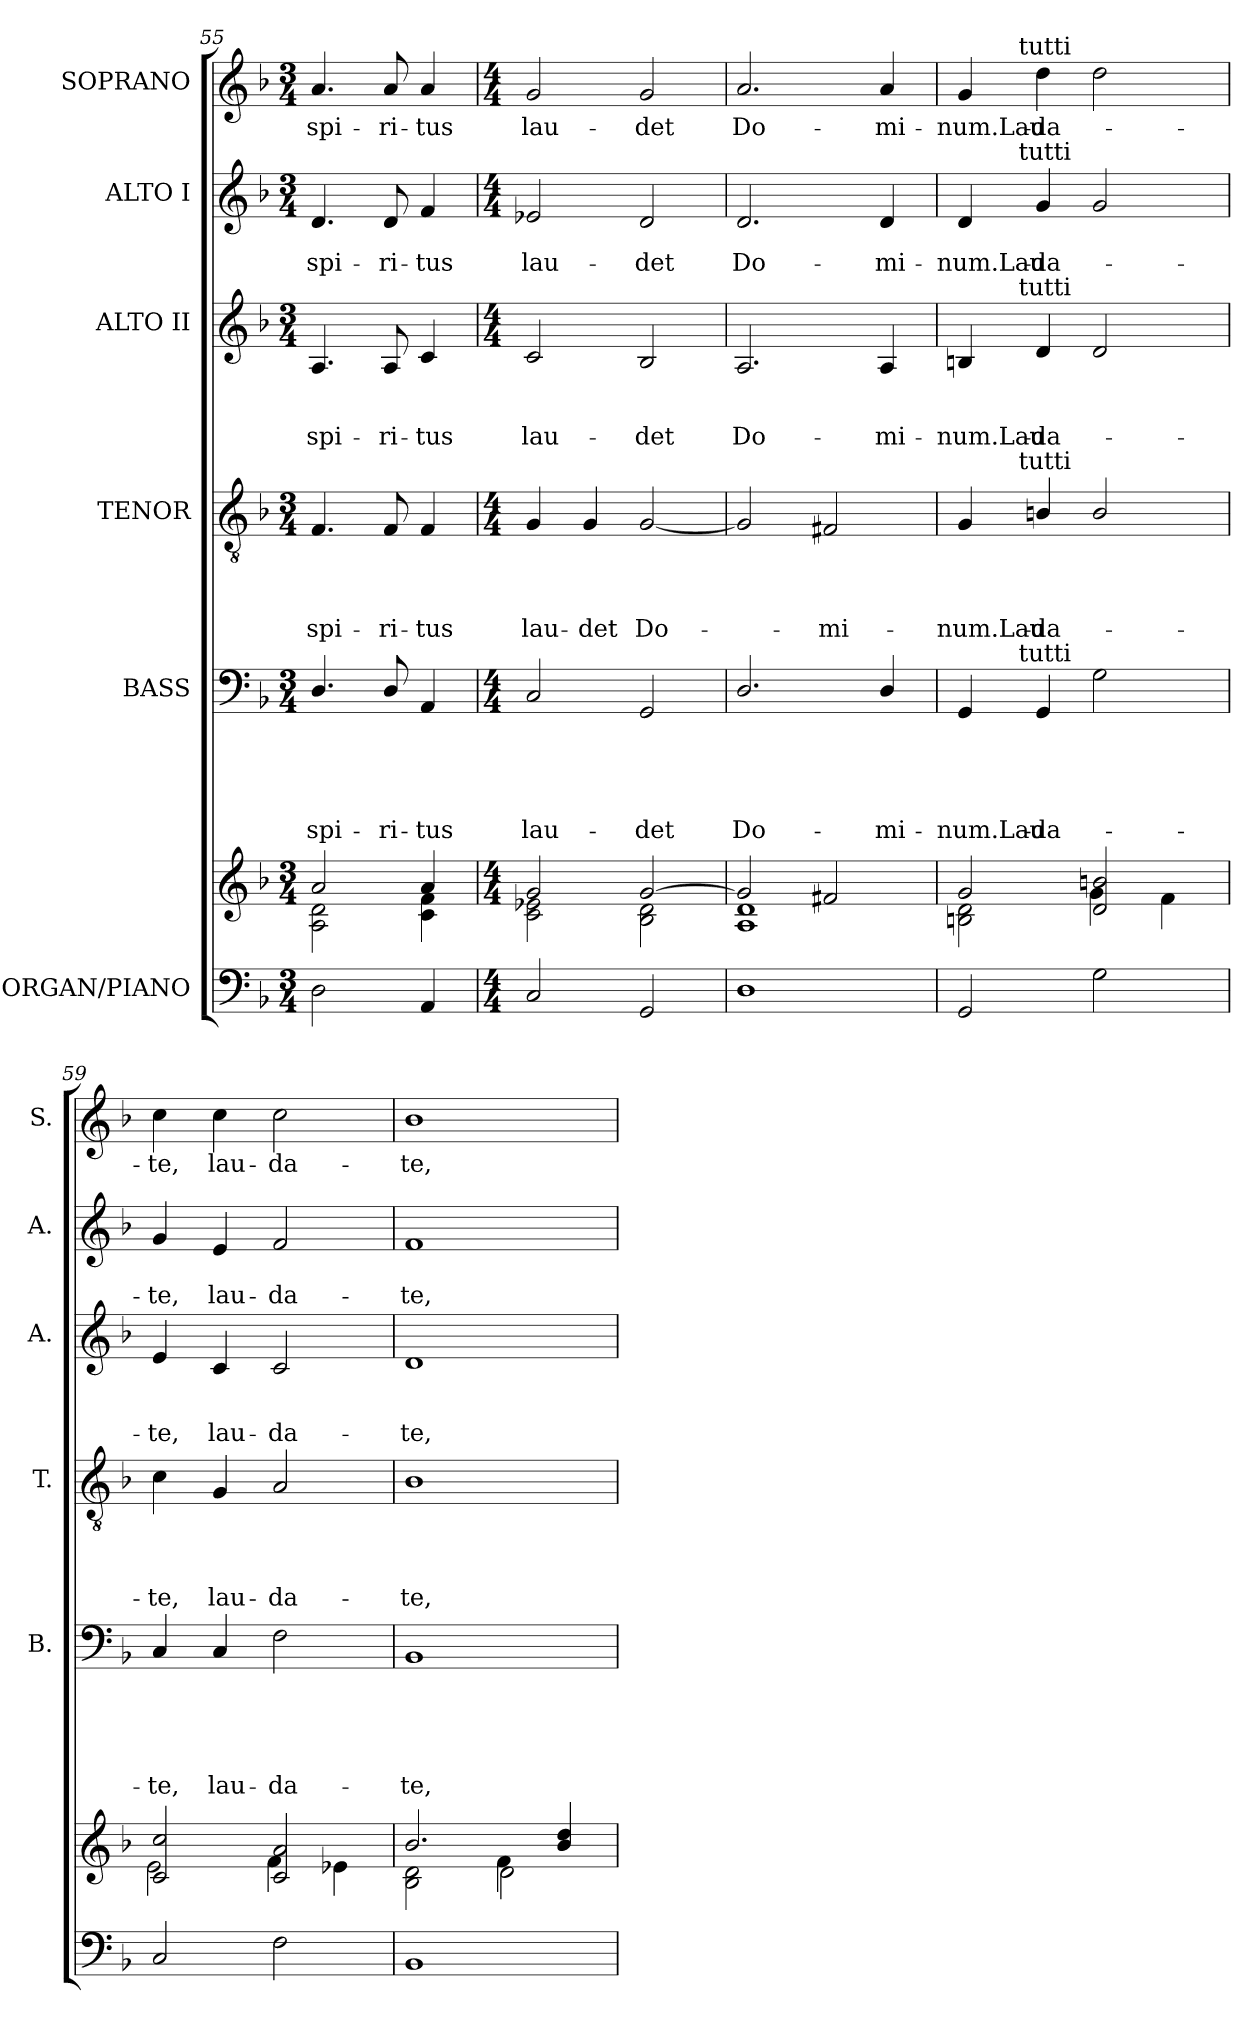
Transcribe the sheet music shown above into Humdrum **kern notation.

**kern	**kern	**kern	**text	**text	**text	**text	**text	**kern	**text	**text	**text	**text	**kern	**text	**text	**text	**kern	**text	**text	**kern	**text
*part6	*part6	*part5	*part5	*part5	*part5	*part5	*part5	*part4	*part4	*part4	*part4	*part4	*part3	*part3	*part3	*part3	*part2	*part2	*part2	*part1	*part1
*staff7	*staff6	*staff5	*staff5	*staff5	*staff5	*staff5	*staff5	*staff4	*staff4	*staff4	*staff4	*staff4	*staff3	*staff3	*staff3	*staff3	*staff2	*staff2	*staff2	*staff1	*staff1
*I"ORGAN/PIANO	*	*I"BASS	*	*	*	*	*	*I"TENOR	*	*	*	*	*I"ALTO II	*	*	*	*I"ALTO I	*	*	*I"SOPRANO	*
*	*	*I'B.	*	*	*	*	*	*I'T.	*	*	*	*	*I'A.	*	*	*	*I'A.	*	*	*I'S.	*
!!LO:PB:g=z
*clefF4	*clefG2	*clefF4	*	*	*	*	*	*clefGv2	*	*	*	*	*clefG2	*	*	*	*clefG2	*	*	*clefG2	*
*k[b-]	*k[b-]	*k[b-]	*	*	*	*	*	*k[b-]	*	*	*	*	*k[b-]	*	*	*	*k[b-]	*	*	*k[b-]	*
*F:	*F:	*F:	*	*	*	*	*	*F:	*	*	*	*	*F:	*	*	*	*F:	*	*	*F:	*
*M3/4	*M3/4	*M3/4	*	*	*	*	*	*M3/4	*	*	*	*	*M3/4	*	*	*	*M3/4	*	*	*M3/4	*
=55	=55	=55	=55	=55	=55	=55	=55	=55	=55	=55	=55	=55	=55	=55	=55	=55	=55	=55	=55	=55	=55
*	*^	*	*	*	*	*	*	*	*	*	*	*	*	*	*	*	*	*	*	*	*
!	!	!	!	!	!	!	!	!LO:LY:b	!	!	!	!	!LO:LY:b	!	!	!	!LO:LY:b	!	!	!LO:LY:b	!	!LO:LY:b
2D\	2a/	2A\ 2d\	4.D/	.	.	.	.	spi-	4.F/	.	.	.	spi-	4.A/	.	.	spi-	4.d/	.	spi-	4.a/	spi-
!	!	!	!	!	!	!	!	!LO:LY:b	!	!	!	!	!LO:LY:b	!	!	!	!LO:LY:b	!	!	!LO:LY:b	!	!LO:LY:b
.	.	.	8D/	.	.	.	.	-ri-	8F/	.	.	.	-ri-	8A/	.	.	-ri-	8d/	.	-ri-	8a/	-ri-
!	!	!	!	!	!	!	!	!LO:LY:b	!	!	!	!	!LO:LY:b	!	!	!	!LO:LY:b	!	!	!LO:LY:b	!	!LO:LY:b
4AA/	4a/	4c\ 4f\	4AA/	.	.	.	.	-tus	4F/	.	.	.	-tus	4c/	.	.	-tus	4f/	.	-tus	4a/	-tus
=56	=56	=56	=56	=56	=56	=56	=56	=56	=56	=56	=56	=56	=56	=56	=56	=56	=56	=56	=56	=56	=56	=56
*M4/4	*M4/4	*	*M4/4	*	*	*	*	*	*M4/4	*	*	*	*	*M4/4	*	*	*	*M4/4	*	*	*M4/4	*
!	!	!	!	!	!	!	!	!LO:LY:b	!	!	!	!	!LO:LY:b	!	!	!	!LO:LY:b	!	!	!LO:LY:b	!	!LO:LY:b
2C/	2g/	2c\ 2e-X\	2C/	.	.	.	.	lau-	4G/	.	.	.	lau-	2c/	.	.	lau-	2e-X/	.	lau-	2g/	lau-
!	!	!	!	!	!	!	!	!	!	!	!	!	!LO:LY:b	!	!	!	!	!	!	!	!	!
.	.	.	.	.	.	.	.	.	4G/	.	.	.	-det	.	.	.	.	.	.	.	.	.
!	!	!	!	!	!	!	!	!LO:LY:b	!	!	!	!	!LO:LY:b	!	!	!	!LO:LY:b	!	!	!LO:LY:b	!	!LO:LY:b
2GG/	[>2g/	2B-\ 2d\	2GG/	.	.	.	.	-det	[<2G/	.	.	.	Do-	2B-/	.	.	-det	2d/	.	-det	2g/	-det
=57	=57	=57	=57	=57	=57	=57	=57	=57	=57	=57	=57	=57	=57	=57	=57	=57	=57	=57	=57	=57	=57	=57
!	!	!	!	!	!	!	!	!LO:LY:b	!	!	!	!	!	!	!	!	!LO:LY:b	!	!	!LO:LY:b	!	!LO:LY:b
1D	2g/]	1A 1d	2.D/	.	.	.	.	Do-	2G/]	.	.	.	.	2.A/	.	.	Do-	2.d/	.	Do-	2.a/	Do-
!	!	!	!	!	!	!	!	!	!	!	!	!	!LO:LY:b	!	!	!	!	!	!	!	!	!
.	2f#X/	.	.	.	.	.	.	.	2F#X/	.	.	.	-mi-	.	.	.	.	.	.	.	.	.
!	!	!	!	!	!	!	!	!LO:LY:b	!	!	!	!	!	!	!	!	!LO:LY:b	!	!	!LO:LY:b	!	!LO:LY:b
.	.	.	4D/	.	.	.	.	-mi-	.	.	.	.	.	4A/	.	.	-mi-	4d/	.	-mi-	4a/	-mi-
=58	=58	=58	=58	=58	=58	=58	=58	=58	=58	=58	=58	=58	=58	=58	=58	=58	=58	=58	=58	=58	=58	=58
!	!	!	!	!	!	!	!	!LO:LY:b	!	!	!	!	!LO:LY:b	!	!	!	!LO:LY:b	!	!	!LO:LY:b	!	!LO:LY:b
*	*	*	*^	*	*	*	*	*	*^	*	*	*	*	*^	*	*	*	*^	*	*	*^	*
2GG/	2g/	2Bn\ 2d\	4GG/	8..ryy	.	.	.	.	-num.Lau-	4G/	8..ryy	.	.	.	-num.Lau-	4Bn/	8..ryy	.	.	-num.Lau-	4d/	8..ryy	.	-num.Lau-	4g/	8..ryy	-num.Lau-
!	!	!	!	!	!	!	!	!	!	!	!	!	!	!	!	!	!	!	!	!	!	!	!	!	!	!LO:TX:a:t=tutti	!
!	!	!	!	!	!	!	!	!	!	!	!	!	!	!	!	!	!	!	!	!	!	!LO:TX:a:t=tutti	!	!	!	!	!
!	!	!	!	!	!	!	!	!	!	!	!	!	!	!	!	!	!LO:TX:a:t=tutti	!	!	!	!	!	!	!	!	!	!
!	!	!	!	!	!	!	!	!	!	!	!LO:TX:a:t=tutti	!	!	!	!	!	!	!	!	!	!	!	!	!	!	!	!
!	!	!	!	!LO:TX:a:t=tutti	!	!	!	!	!	!	!	!	!	!	!	!	!	!	!	!	!	!	!	!	!	!	!
.	.	.	.	2ryy	.	.	.	.	.	.	2ryy	.	.	.	.	.	2ryy	.	.	.	.	2ryy	.	.	.	2ryy	.
!	!	!	!	!	!	!	!	!	!LO:LY:b	!	!	!	!	!	!LO:LY:b	!	!	!	!	!LO:LY:b	!	!	!	!LO:LY:b	!	!	!LO:LY:b
.	.	.	4GG/	.	.	.	.	.	-da-	4Bn/	.	.	.	.	-da-	4d/	.	.	.	-da-	4g/	.	.	-da-	4dd\	.	-da-
2G\	2d/ 2bn/	4g\	2G\	.	.	.	.	.	.	2B/	.	.	.	.	.	2d/	.	.	.	.	2g/	.	.	.	2dd\	.	.
.	.	.	.	4ryy	.	.	.	.	.	.	4ryy	.	.	.	.	.	4ryy	.	.	.	.	4ryy	.	.	.	4ryy	.
.	.	4f\	.	.	.	.	.	.	.	.	.	.	.	.	.	.	.	.	.	.	.	.	.	.	.	.	.
.	.	.	.	32ryy	.	.	.	.	.	.	32ryy	.	.	.	.	.	32ryy	.	.	.	.	32ryy	.	.	.	32ryy	.
=59	=59	=59	=59	=59	=59	=59	=59	=59	=59	=59	=59	=59	=59	=59	=59	=59	=59	=59	=59	=59	=59	=59	=59	=59	=59	=59	=59
!	!	!	!	!	!	!	!	!	!LO:LY:b	!	!	!	!	!	!LO:LY:b	!	!	!	!	!LO:LY:b	!	!	!	!LO:LY:b	!	!	!LO:LY:b
*	*	*	*v	*v	*	*	*	*	*	*	*	*	*	*	*	*v	*v	*	*	*	*v	*v	*	*	*v	*v	*
*	*	*	*	*	*	*	*	*	*v	*v	*	*	*	*	*	*	*	*	*	*	*	*	*
2C/	2c/ 2cc/	2e\	4C/	.	.	.	.	-te,	4c\	.	.	.	-te,	4e/	.	.	-te,	4g/	.	-te,	4cc\	-te,
!	!	!	!	!	!	!	!	!LO:LY:b	!	!	!	!	!LO:LY:b	!	!	!	!LO:LY:b	!	!	!LO:LY:b	!	!LO:LY:b
.	.	.	4C/	.	.	.	.	lau-	4G/	.	.	.	lau-	4c/	.	.	lau-	4e/	.	lau-	4cc\	lau-
!	!	!	!	!	!	!	!	!LO:LY:b	!	!	!	!	!LO:LY:b	!	!	!	!LO:LY:b	!	!	!LO:LY:b	!	!LO:LY:b
2F\	2c/ 2a/	4f\	2F\	.	.	.	.	-da-	2A/	.	.	.	-da-	2c/	.	.	-da-	2f/	.	-da-	2cc\	-da-
.	.	4e-X\	.	.	.	.	.	.	.	.	.	.	.	.	.	.	.	.	.	.	.	.
=60	=60	=60	=60	=60	=60	=60	=60	=60	=60	=60	=60	=60	=60	=60	=60	=60	=60	=60	=60	=60	=60	=60
*	*	*^	*	*	*	*	*	*	*	*	*	*	*	*	*	*	*	*	*	*	*	*
!	!	!	!	!	!	!	!	!	!LO:LY:b	!	!	!	!	!LO:LY:b	!	!	!	!LO:LY:b	!	!	!LO:LY:b	!	!LO:LY:b
1BB-	2B-\ 2d\	2.b-/	2ryy	1BB-	.	.	.	.	-te,	1B-	.	.	.	-te,	1d	.	.	-te,	1f	.	-te,	1b-	-te,
.	4f\	.	2d\	.	.	.	.	.	.	.	.	.	.	.	.	.	.	.	.	.	.	.	.
.	4b-/ 4dd/	4ryy	.	.	.	.	.	.	.	.	.	.	.	.	.	.	.	.	.	.	.	.	.
*	*v	*v	*v	*	*	*	*	*	*	*	*	*	*	*	*	*	*	*	*	*	*	*	*
=	=	=	=	=	=	=	=	=	=	=	=	=	=	=	=	=	=	=	=	=	=
*-	*-	*-	*-	*-	*-	*-	*-	*-	*-	*-	*-	*-	*-	*-	*-	*-	*-	*-	*-	*-	*-
